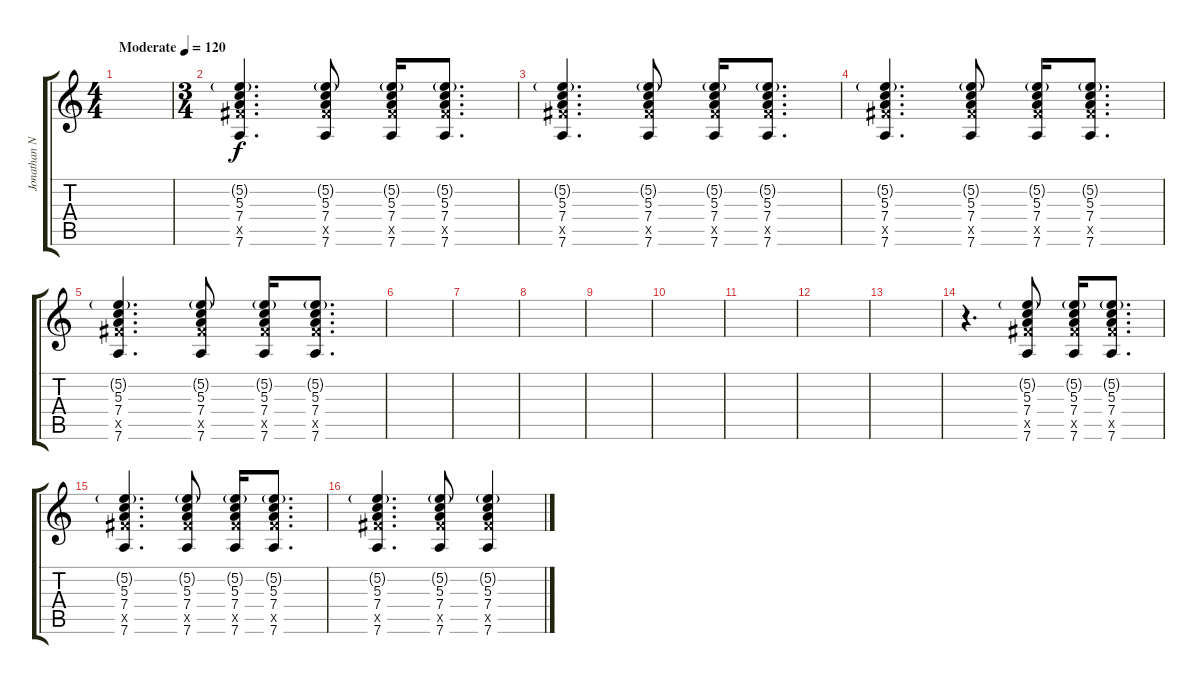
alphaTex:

\track ("Jonathan Nido (lead)" "Jonathan N") {instrument electricguitarjazz}
\staff {score tabs}
\tuning (E4 B3 G3 D3 A2 D2) {hide}
\ts (4 4)
\tempo (120 "Moderate")
\clef g2
\ks c
|
\ts (3 4)
(5.2{g} 5.3 7.4 9.5{x} 7.6).4{d} (5.2{g} 5.3 7.4 9.5{x} 7.6).8 (5.2{g} 5.3 7.4 9.5{x} 7.6).16 (5.2{g} 5.3 7.4 9.5{x} 7.6).8{d} |
(5.2{g} 5.3 7.4 9.5{x} 7.6).4{d} (5.2{g} 5.3 7.4 9.5{x} 7.6).8 (5.2{g} 5.3 7.4 9.5{x} 7.6).16 (5.2{g} 5.3 7.4 9.5{x} 7.6).8{d} |
(5.2{g} 5.3 7.4 9.5{x} 7.6).4{d} (5.2{g} 5.3 7.4 9.5{x} 7.6).8 (5.2{g} 5.3 7.4 9.5{x} 7.6).16 (5.2{g} 5.3 7.4 9.5{x} 7.6).8{d} |
(5.2{g} 5.3 7.4 9.5{x} 7.6).4{d} (5.2{g} 5.3 7.4 9.5{x} 7.6).8 (5.2{g} 5.3 7.4 9.5{x} 7.6).16 (5.2{g} 5.3 7.4 9.5{x} 7.6).8{d} |
|
|
|
|
|
|
|
|
r.4{d} (5.2{g} 5.3 7.4 9.5{x} 7.6).8 (5.2{g} 5.3 7.4 9.5{x} 7.6).16 (5.2{g} 5.3 7.4 9.5{x} 7.6).8{d} |
(5.2{g} 5.3 7.4 9.5{x} 7.6).4{d} (5.2{g} 5.3 7.4 9.5{x} 7.6).8 (5.2{g} 5.3 7.4 9.5{x} 7.6).16 (5.2{g} 5.3 7.4 9.5{x} 7.6).8{d} |
(5.2{g} 5.3 7.4 9.5{x} 7.6).4{d} (5.2{g} 5.3 7.4 9.5{x} 7.6).8 (5.2{g} 5.3 7.4 9.5{x} 7.6).4
